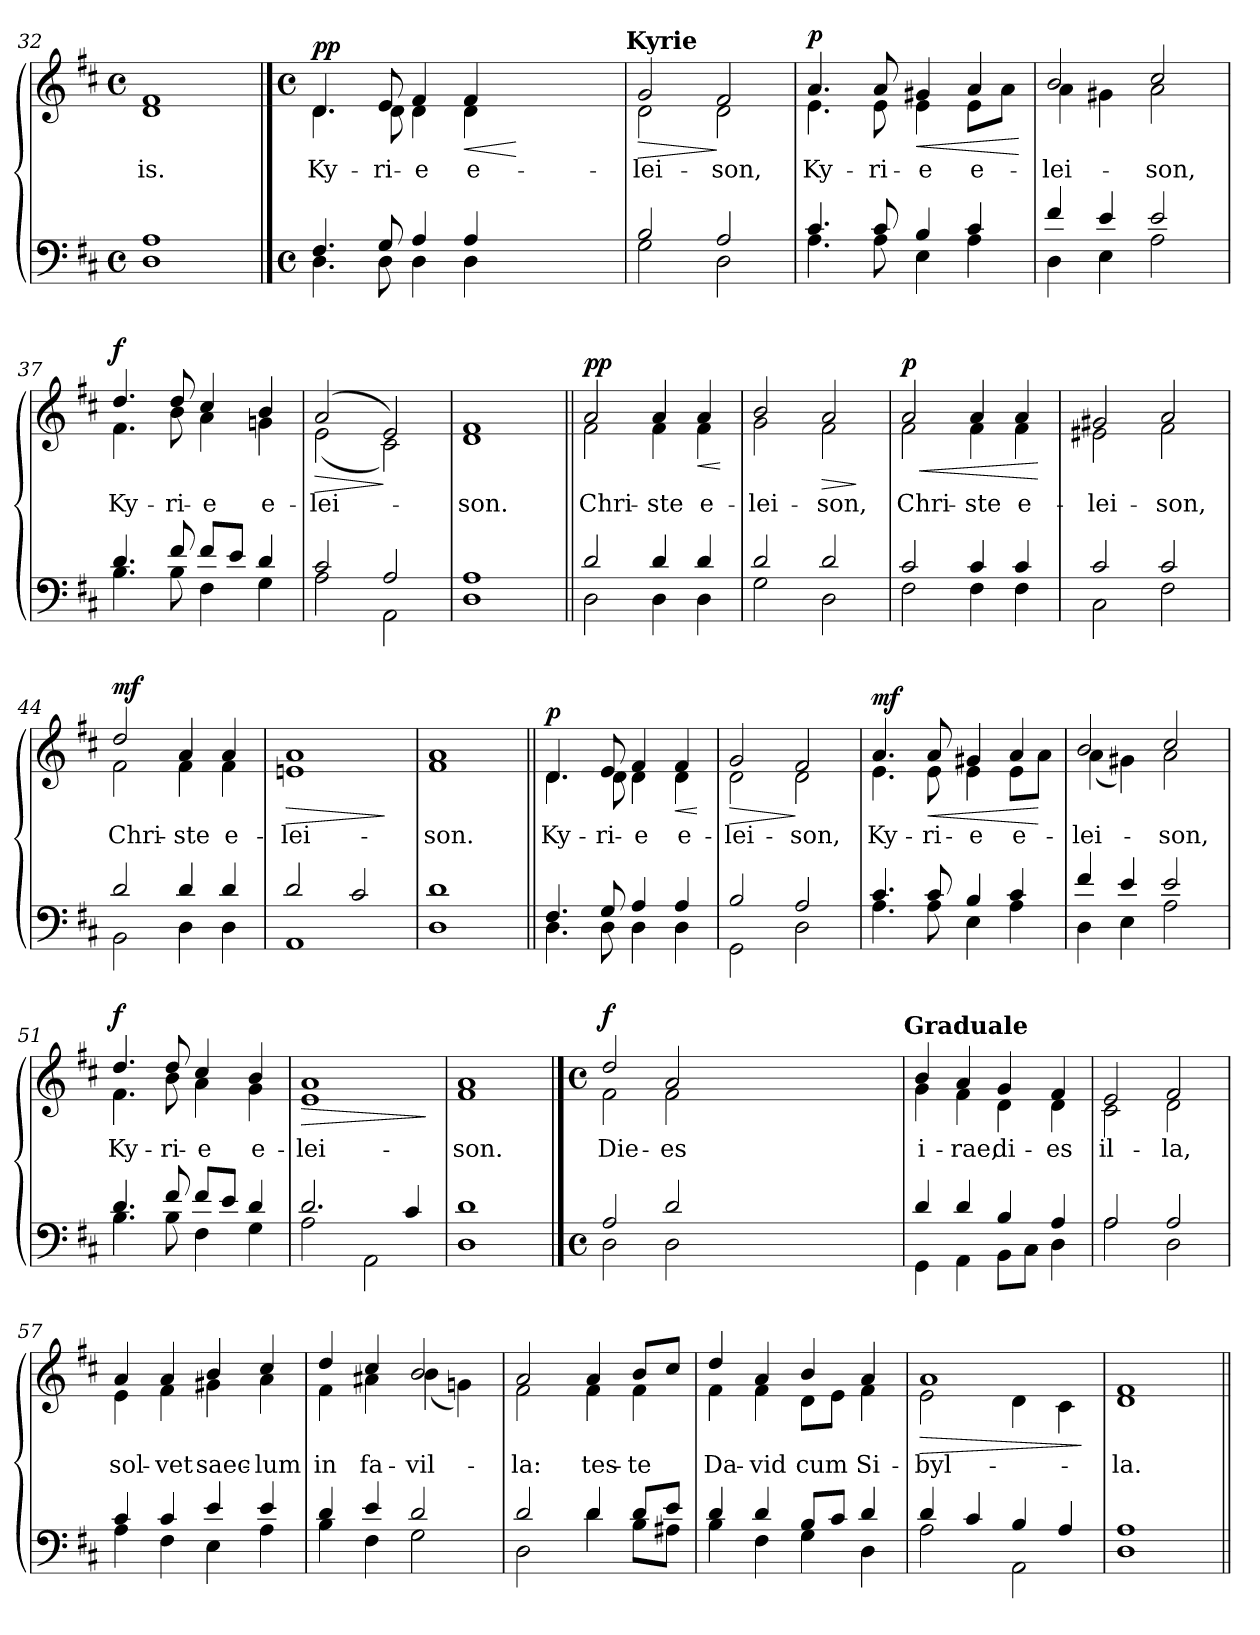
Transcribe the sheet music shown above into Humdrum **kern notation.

**kern	**kern	**text	**dynam
*part1	*part1	*part1	*part1
*staff2	*staff1	*staff1	*staff1/2
*clefF4	*clefG2	*	*
*k[f#c#]	*k[f#c#]	*	*
*D:	*D:	*	*
*M4/4	*M4/4	*	*
*met(c)	*met(c)	*	*
=32	=32	=32	=32
*^	*	*	*
!	!	!	!LO:LY:b	!
*	*	*^	*	*
1A	1D	1f#	1d	-is.	.
!!LO:PB:g=z	!!
==33	==33	==33	==33	==33	==33
*M4/4	*	*M4/4	*	*	*
*met(c)	*	*met(c)	*	*	*
!	!	!	!	!LO:LY:b	!LO:DY:a
4.F#/	4.D\	4.d/	4.d\	Ky-	pp
!	!	!	!	!LO:LY:b	!
8G/	8D\	8e/	8d\	-ri-	.
!	!	!	!	!LO:LY:b	!
4A/	4D\	4f#/	4d\	-e	.
!	!	!	!	!LO:LY:b	!LO:HP:b
4A/	4D\	4f#/	4d\	e-	<
2..ryy	2..ryy	2..ryy	2..ryy	.	[
!	!	!	!LO:TX:a:B:t=Kyrie	!	!
=34	=34	=34	=34	=34	=34
!	!	!	!	!LO:LY:b	!LO:HP:b
2B/	2G\	2g/	2d\	-lei-	>
!	!	!	!	!LO:LY:b	!
2A/	2D\	2f#/	2d\	-son,	]
=35	=35	=35	=35	=35	=35
!	!	!	!	!LO:LY:b	!LO:DY:a
4.c#/	4.A\	4.a/	4.e\	Ky-	p
!	!	!	!	!LO:LY:b	!
8c#/	8A\	8a/	8e\	-ri-	.
!	!	!	!	!LO:LY:b	!LO:HP:b
4B/	4E\	4g#X/	4e\	-e	<
!	!	!	!	!LO:LY:b	!
4c#/	4A\	4a/	8e\L	e-	.
.	.	.	8a\J	.	.
*v	*v	*	*	*	*
*	*v	*v	*	*
.	.	.	[
=36	=36	=36	=36
*^	*	*	*
!	!	!	!LO:LY:b	!
*	*	*^	*	*
4f#/	4D\	2b/	4a\	-lei-	.
4e/	4E\	.	4g#X\	.	.
!	!	!	!	!LO:LY:b	!
2e/	2A\	2cc#/	2a\	-son,	.
=37	=37	=37	=37	=37	=37
!	!	!	!	!LO:LY:b	!LO:DY:a
4.d/	4.B\	4.dd/	4.f#\	Ky-	f
!	!	!	!	!LO:LY:b	!
8f#/	8B\	8dd/	8b\	-ri-	.
!	!	!	!	!LO:LY:b	!
8f#/L	4F#\	4cc#/	4a\	-e	.
8e/J	.	.	.	.	.
!	!	!	!	!LO:LY:b	!
4d/	4G\	4b/	4gn\	e-	.
!!LO:LB:g=z	!!
=38	=38	=38	=38	=38	=38
!	!	!	!	!LO:LY:b	!LO:HP:b
2c#/	2A\	(2a/	(<2e\	-lei-	>
2A/	2AA\	2e/)	2c#\)	.	]
=39	=39	=39	=39	=39	=39
!	!	!	!	!LO:LY:b	!
1A	1D	1f#	1d	-son.	.
=40||	=40||	=40||	=40||	=40||	=40||
!	!	!	!	!LO:LY:b	!LO:DY:a
2d/	2D\	2a/	2f#\	Chri-	pp
!	!	!	!	!LO:LY:b	!
4d/	4D\	4a/	4f#\	-ste	.
!	!	!	!	!LO:LY:b	!LO:HP:b
4d/	4D\	4a/	4f#\	e-	<
*v	*v	*	*	*	*
*	*v	*v	*	*
.	.	.	[
=41	=41	=41	=41
*^	*	*	*
!	!	!	!LO:LY:b	!
*	*	*^	*	*
2d/	2G\	2b/	2g\	-lei-	.
!	!	!	!	!LO:LY:b	!LO:HP:b
2d/	2D\	2a/	2f#\	-son,	>
*v	*v	*	*	*	*
*	*v	*v	*	*
.	.	.	]
=42	=42	=42	=42
*^	*	*	*
!	!	!	!LO:LY:b	!LO:HP:b
*	*	*^	*	*
!	!	!	!	!	!LO:DY:n=1:a
2c#/	2F#\	2a/	2f#\	Chri-	< p
!	!	!	!	!LO:LY:b	!
4c#/	4F#\	4a/	4f#\	-ste	.
!	!	!	!	!LO:LY:b	!
4c#/	4F#\	4a/	4f#\	e-	.
*v	*v	*	*	*	*
*	*v	*v	*	*
.	.	.	[
=43	=43	=43	=43
*^	*	*	*
!	!	!	!LO:LY:b	!
*	*	*^	*	*
2c#/	2C#\	2g#X/	2e#X\	-lei-	.
!	!	!	!	!LO:LY:b	!
2c#/	2F#\	2a/	2f#\	-son,	.
!!LO:LB:g=z	!!
=44	=44	=44	=44	=44	=44
!	!	!	!	!LO:LY:b	!LO:DY:a
2d/	2BB\	2dd/	2f#\	Chri-	mf
!	!	!	!	!LO:LY:b	!
4d/	4D\	4a/	4f#\	-ste	.
!	!	!	!	!LO:LY:b	!
4d/	4D\	4a/	4f#\	e-	.
=45	=45	=45	=45	=45	=45
!	!	!	!	!LO:LY:b	!LO:HP:b
2d/	1AA	1a	1en	-lei-	>
2c#/	.	.	.	.	.
*v	*v	*	*	*	*
*	*v	*v	*	*
.	.	.	]
=46	=46	=46	=46
*^	*	*	*
!	!	!	!LO:LY:b	!
*	*	*^	*	*
1d	1D	1a	1f#	-son.	.
=47||	=47||	=47||	=47||	=47||	=47||
!	!	!	!	!LO:LY:b	!LO:DY:a
4.F#/	4.D\	4.d/	4.d\	Ky-	p
!	!	!	!	!LO:LY:b	!
8G/	8D\	8e/	8d\	-ri-	.
!	!	!	!	!LO:LY:b	!
4A/	4D\	4f#/	4d\	-e	.
!	!	!	!	!LO:LY:b	!LO:HP:b
4A/	4D\	4f#/	4d\	e-	<
*v	*v	*	*	*	*
*	*v	*v	*	*
.	.	.	[
=48	=48	=48	=48
*^	*	*	*
!	!	!	!LO:LY:b	!LO:HP:b
*	*	*^	*	*
2B/	2GG\	2g/	2d\	-lei-	>
!	!	!	!	!LO:LY:b	!
2A/	2D\	2f#/	2d\	-son,	]
!!LO:LB:g=z	!!
=49	=49	=49	=49	=49	=49
!	!	!	!	!LO:LY:b	!LO:DY:a
4.c#/	4.A\	4.a/	4.e\	Ky-	mf
!	!	!	!	!LO:LY:b	!LO:HP:b
8c#/	8A\	8a/	8e\	-ri-	<
!	!	!	!	!LO:LY:b	!
4B/	4E\	4g#X/	4e\	-e	.
!	!	!	!	!LO:LY:b	!
4c#/	4A\	4a/	8e\L	e-	.
.	.	.	8a\J	.	[
=50	=50	=50	=50	=50	=50
!	!	!	!	!LO:LY:b	!
4f#/	4D\	2b/	(<4a\	-lei-	.
4e/	4E\	.	4g#X\)	.	.
!	!	!	!	!LO:LY:b	!
2e/	2A\	2cc#/	2a\	-son,	.
=51	=51	=51	=51	=51	=51
!	!	!	!	!LO:LY:b	!LO:DY:a
4.d/	4.B\	4.dd/	4.f#\	Ky-	f
!	!	!	!	!LO:LY:b	!
8f#/	8B\	8dd/	8b\	-ri-	.
!	!	!	!	!LO:LY:b	!
8f#/L	4F#\	4cc#/	4a\	-e	.
8e/J	.	.	.	.	.
!	!	!	!	!LO:LY:b	!
4d/	4G\	4b/	4g\	e-	.
=52	=52	=52	=52	=52	=52
!	!	!	!	!LO:LY:b	!LO:HP:b
2.d/	2A\	1a	1e	-lei-	>
.	2AA\	.	.	.	.
4c#/	.	.	.	.	.
*v	*v	*	*	*	*
*	*v	*v	*	*
.	.	.	]
=53	=53	=53	=53
*^	*	*	*
!	!	!	!LO:LY:b	!
*	*	*^	*	*
1d	1D	1a	1f#	-son.	.
!!LO:LB:g=z	!!
==54	==54	==54	==54	==54	==54
*M4/4	*	*M4/4	*	*	*
*met(c)	*	*met(c)	*	*	*
!	!	!	!	!LO:LY:b	!LO:DY:a
2A/	2D\	2dd/	2f#\	Die-	f
!	!	!	!	!LO:LY:b	!
2d/	2D\	2a/	2f#\	-es	.
1ryy	1ryy	1ryy	1ryy	.	.
2ryy	2ryy	2ryy	2ryy	.	.
16ryy	16ryy	16ryy	16ryy	.	.
!	!	!	!LO:TX:a:B:t=Graduale	!	!
=55	=55	=55	=55	=55	=55
!	!	!	!	!LO:LY:b	!
4d/	4GG\	4b/	4g\	i-	.
!	!	!	!	!LO:LY:b	!
4d/	4AA\	4a/	4f#\	-rae,	.
!	!	!	!	!LO:LY:b	!
4B/	8BB\L	4g/	4d\	di-	.
.	8C#\J	.	.	.	.
!	!	!	!	!LO:LY:b	!
4A/	4D\	4f#/	4d\	-es	.
=56	=56	=56	=56	=56	=56
!	!	!	!	!LO:LY:b	!
2A/	2A\	2e/	2c#\	il-	.
!	!	!	!	!LO:LY:b	!
2A/	2D\	2f#/	2d\	-la,	.
=57	=57	=57	=57	=57	=57
!	!	!	!	!LO:LY:b	!
4c#/	4A\	4a/	4e\	sol-	.
!	!	!	!	!LO:LY:b	!
4c#/	4F#\	4a/	4f#\	-vet	.
!	!	!	!	!LO:LY:b	!
4e/	4E\	4b/	4g#X\	saec-	.
!	!	!	!	!LO:LY:b	!
4e/	4A\	4cc#/	4a\	-lum	.
=58	=58	=58	=58	=58	=58
!	!	!	!	!LO:LY:b	!
4d/	4B\	4dd/	4f#\	in	.
!	!	!	!	!LO:LY:b	!
4e/	4F#\	4cc#/	4a#X\	fa-	.
!	!	!	!	!LO:LY:b	!
2d/	2G\	2b/	(<4b\	-vil-	.
.	.	.	4gn\)	.	.
=59	=59	=59	=59	=59	=59
!	!	!	!	!LO:LY:b	!
2d/	2D\	2a/	2f#\	-la:	.
!	!	!	!	!LO:LY:b	!
4d/	4d\	4a/	4f#\	tes-	.
!	!	!	!	!LO:LY:b	!
8d/L	8B\L	8b/L	4f#\	-te	.
8e/J	8A#X\J	8cc#/J	.	.	.
!!LO:PB:g=z	!!
=60	=60	=60	=60	=60	=60
!	!	!	!	!LO:LY:b	!
4d/	4B\	4dd/	4f#\	Da-	.
!	!	!	!	!LO:LY:b	!
4d/	4F#\	4a/	4f#\	-vid	.
!	!	!	!	!LO:LY:b	!
8B/L	4G\	4b/	8d\L	cum	.
8c#/J	.	.	8e\J	.	.
!	!	!	!	!LO:LY:b	!
4d/	4D\	4a/	4f#\	Si-	.
=61	=61	=61	=61	=61	=61
!	!	!	!	!LO:LY:b	!LO:HP:b
4d/	2A\	1a	2e\	-byl-	>
4c#/	.	.	.	.	.
4B/	2AA\	.	4d\	.	.
4A/	.	.	4c#\	.	.
*v	*v	*	*	*	*
*	*v	*v	*	*
.	.	.	]
=62	=62	=62	=62
*^	*	*	*
!	!	!	!LO:LY:b	!
*	*	*^	*	*
1A	1D	1f#	1d	-la.	.
*v	*v	*	*	*	*
*	*v	*v	*	*
=||	=||	=||	=||
*-	*-	*-	*-
